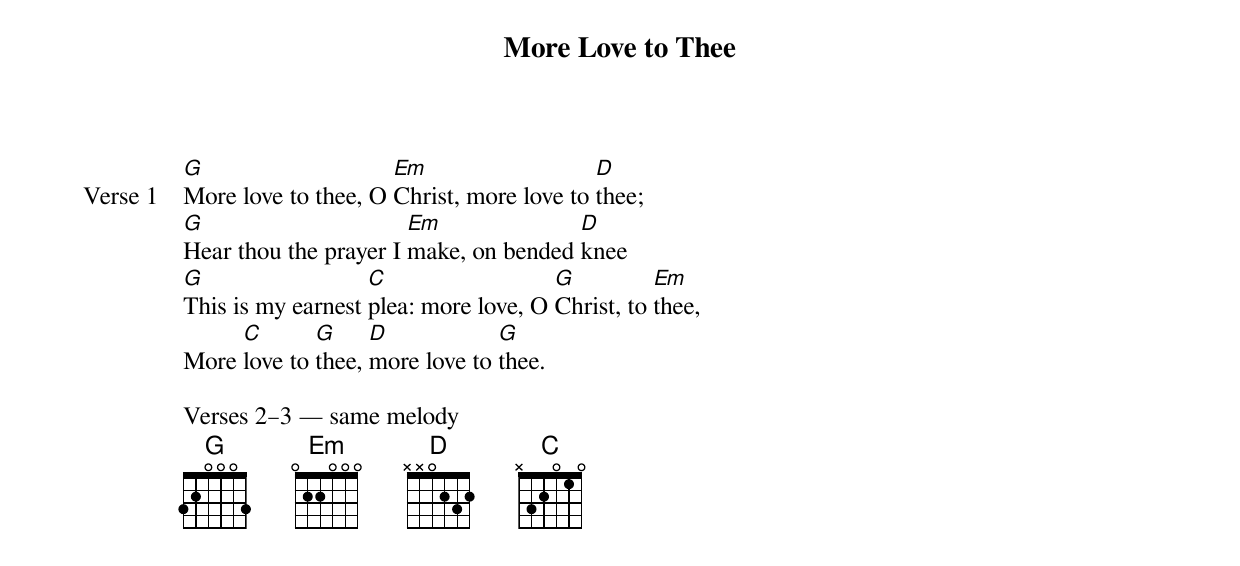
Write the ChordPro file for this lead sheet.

{title: More Love to Thee}
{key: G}
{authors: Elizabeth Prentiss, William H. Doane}
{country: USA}
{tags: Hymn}
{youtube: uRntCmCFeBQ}
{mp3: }
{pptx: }

{sov Verse 1}
[G]More love to thee, O [Em]Christ, more love to [D]thee;
[G]Hear thou the prayer I [Em]make, on bended [D]knee
[G]This is my earnest [C]plea: more love, O [G]Christ, to [Em]thee,
More [C]love to [G]thee, [D]more love to [G]thee.

Verses 2–3 — same melody
{eov}
